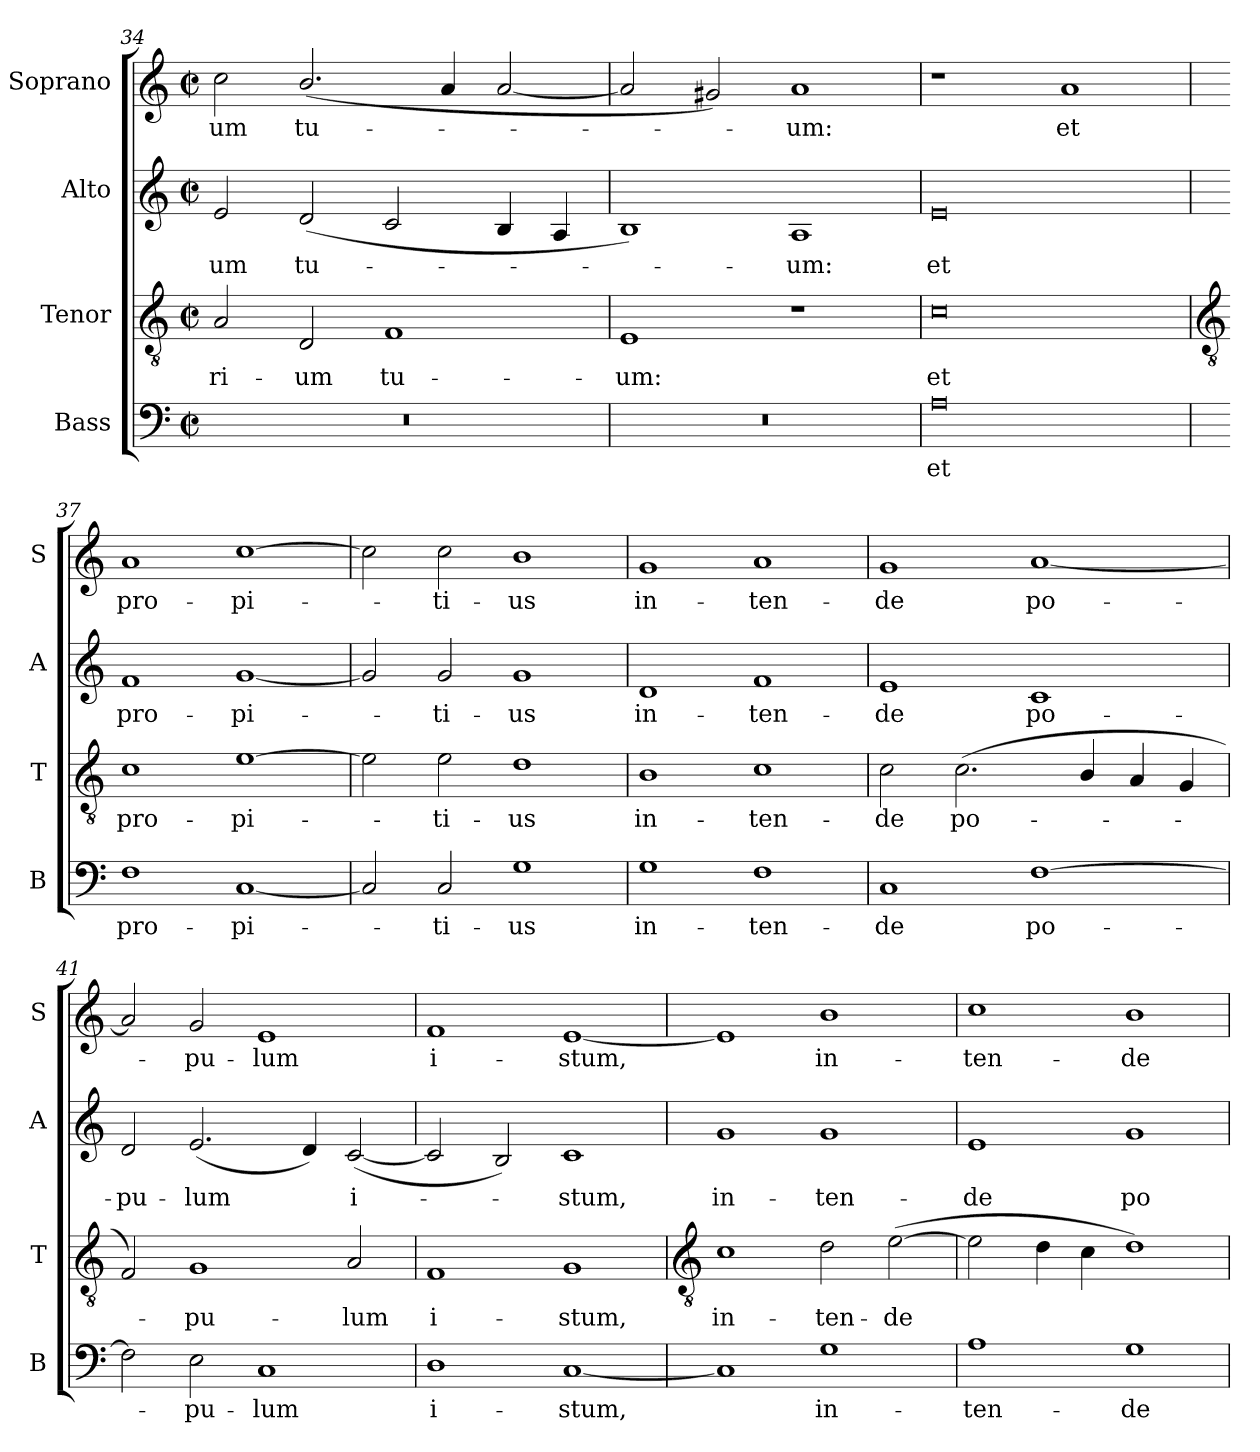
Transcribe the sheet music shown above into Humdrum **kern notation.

**kern	**text	**kern	**text	**kern	**text	**kern	**text
*part4	*part4	*part3	*part3	*part2	*part2	*part1	*part1
*staff4	*staff4	*staff3	*staff3	*staff2	*staff2	*staff1	*staff1
*I"Bass	*	*I"Tenor	*	*I"Alto	*	*I"Soprano	*
*I'B	*	*I'T	*	*I'A	*	*I'S	*
*clefF4	*	*clefGv2	*	*clefG2	*	*clefG2	*
*k[]	*	*k[]	*	*k[]	*	*k[]	*
*C:	*	*C:	*	*C:	*	*C:	*
*M4/2	*	*M4/2	*	*M4/2	*	*M4/2	*
*met(c|)	*	*met(c|)	*	*met(c|)	*	*met(c|)	*
=34	=34	=34	=34	=34	=34	=34	=34
!	!	!	!LO:LY:b	!	!LO:LY:b	!	!LO:LY:b
0r	.	2A	ri-	2e	-um	2cc	-um
!	!	!	!LO:LY:b	!	!LO:LY:b	!	!LO:LY:b
.	.	2D	-um	(<2d	tu-	(<2.b/	tu-
!	!	!	!LO:LY:b	!	!	!	!
.	.	1F	tu-	2c	.	.	.
.	.	.	.	.	.	4a	.
.	.	.	.	4B	.	[2a	.
.	.	.	.	4A	.	.	.
=35	=35	=35	=35	=35	=35	=35	=35
!	!	!	!LO:LY:b	!	!	!	!
0r	.	1E	-um:	1B)	.	2a]	.
.	.	.	.	.	.	2g#X)	.
!	!	!	!	!	!LO:LY:b	!	!LO:LY:b
.	.	1r	.	1A	um:	1a	um:
=36	=36	=36	=36	=36	=36	=36	=36
!	!LO:LY:b	!	!LO:LY:b	!	!LO:LY:b	!	!
0A	et	0c	et	0e	et	1r	.
!	!	!	!	!	!	!	!LO:LY:b
.	.	.	.	.	.	1a	et
!!LO:LB:g=z
=37	=37	=37	=37	=37	=37	=37	=37
*	*	*clefGv2	*	*	*	*	*
!	!LO:LY:b	!	!LO:LY:b	!	!LO:LY:b	!	!LO:LY:b
1F	pro-	1c	pro-	1f	pro-	1a	pro-
!	!LO:LY:b	!	!LO:LY:b	!	!LO:LY:b	!	!LO:LY:b
[1C	-pi-	[1e	-pi-	[1g	-pi-	[1cc	-pi-
=38	=38	=38	=38	=38	=38	=38	=38
2C]	.	2e]	.	2g]	.	2cc]	.
!	!LO:LY:b	!	!LO:LY:b	!	!LO:LY:b	!	!LO:LY:b
2C	ti-	2e	ti-	2g	ti-	2cc	ti-
!	!LO:LY:b	!	!LO:LY:b	!	!LO:LY:b	!	!LO:LY:b
1G	-us	1d	-us	1g	-us	1b	-us
=39	=39	=39	=39	=39	=39	=39	=39
!	!LO:LY:b	!	!LO:LY:b	!	!LO:LY:b	!	!LO:LY:b
1G	in-	1B	in-	1d	in-	1g	in-
!	!LO:LY:b	!	!LO:LY:b	!	!LO:LY:b	!	!LO:LY:b
1F	-ten-	1c	-ten-	1f	-ten-	1a	-ten-
=40	=40	=40	=40	=40	=40	=40	=40
!	!LO:LY:b	!	!LO:LY:b	!	!LO:LY:b	!	!LO:LY:b
1C	-de	2c	-de	1e	-de	1g	-de
!	!	!	!LO:LY:b	!	!	!	!
.	.	(<2.c	po-	.	.	.	.
!	!LO:LY:b	!	!	!	!LO:LY:b	!	!LO:LY:b
[1F	po-	.	.	1c	po-	[1a	po-
.	.	4B/	.	.	.	.	.
.	.	4A	.	.	.	.	.
.	.	4G	.	.	.	.	.
=41	=41	=41	=41	=41	=41	=41	=41
!	!	!	!	!	!LO:LY:b	!	!
2F]	.	2F)	.	2d	-pu-	2a]	.
!	!LO:LY:b	!	!LO:LY:b	!	!LO:LY:b	!	!LO:LY:b
2E	pu-	1G	pu-	(<2.e	-lum	2g	pu-
!	!LO:LY:b	!	!	!	!	!	!LO:LY:b
1C	-lum	.	.	.	.	1e	-lum
.	.	.	.	4d)	.	.	.
!	!	!	!LO:LY:b	!	!LO:LY:b	!	!
.	.	2A	-lum	(<[2c	i-	.	.
=42	=42	=42	=42	=42	=42	=42	=42
!	!LO:LY:b	!	!LO:LY:b	!	!	!	!LO:LY:b
1D	i-	1F	i-	2c]	.	1f	i-
.	.	.	.	2B)	.	.	.
!	!LO:LY:b	!	!LO:LY:b	!	!LO:LY:b	!	!LO:LY:b
[1C	-stum,	1G	-stum,	1c	stum,	[1e	-stum,
!!LO:LB:g=z
=43	=43	=43	=43	=43	=43	=43	=43
*	*	*clefGv2	*	*	*	*	*
!	!	!	!LO:LY:b	!	!LO:LY:b	!	!
1C]	.	1c	in-	1g	in-	1e]	.
!	!LO:LY:b	!	!LO:LY:b	!	!LO:LY:b	!	!LO:LY:b
1G	in-	2d	-ten-	1g	-ten-	1b	in-
!	!	!	!LO:LY:b	!	!	!	!
.	.	(>[2e	-de	.	.	.	.
=44	=44	=44	=44	=44	=44	=44	=44
!	!LO:LY:b	!	!	!	!LO:LY:b	!	!LO:LY:b
1A	-ten-	2e]	.	1e	-de	1cc	-ten-
.	.	4d	.	.	.	.	.
.	.	4c	.	.	.	.	.
!	!LO:LY:b	!	!	!	!LO:LY:b	!	!LO:LY:b
1G	-de	1d)	.	1g	po-	1b	-de
=	=	=	=	=	=	=	=
*-	*-	*-	*-	*-	*-	*-	*-
